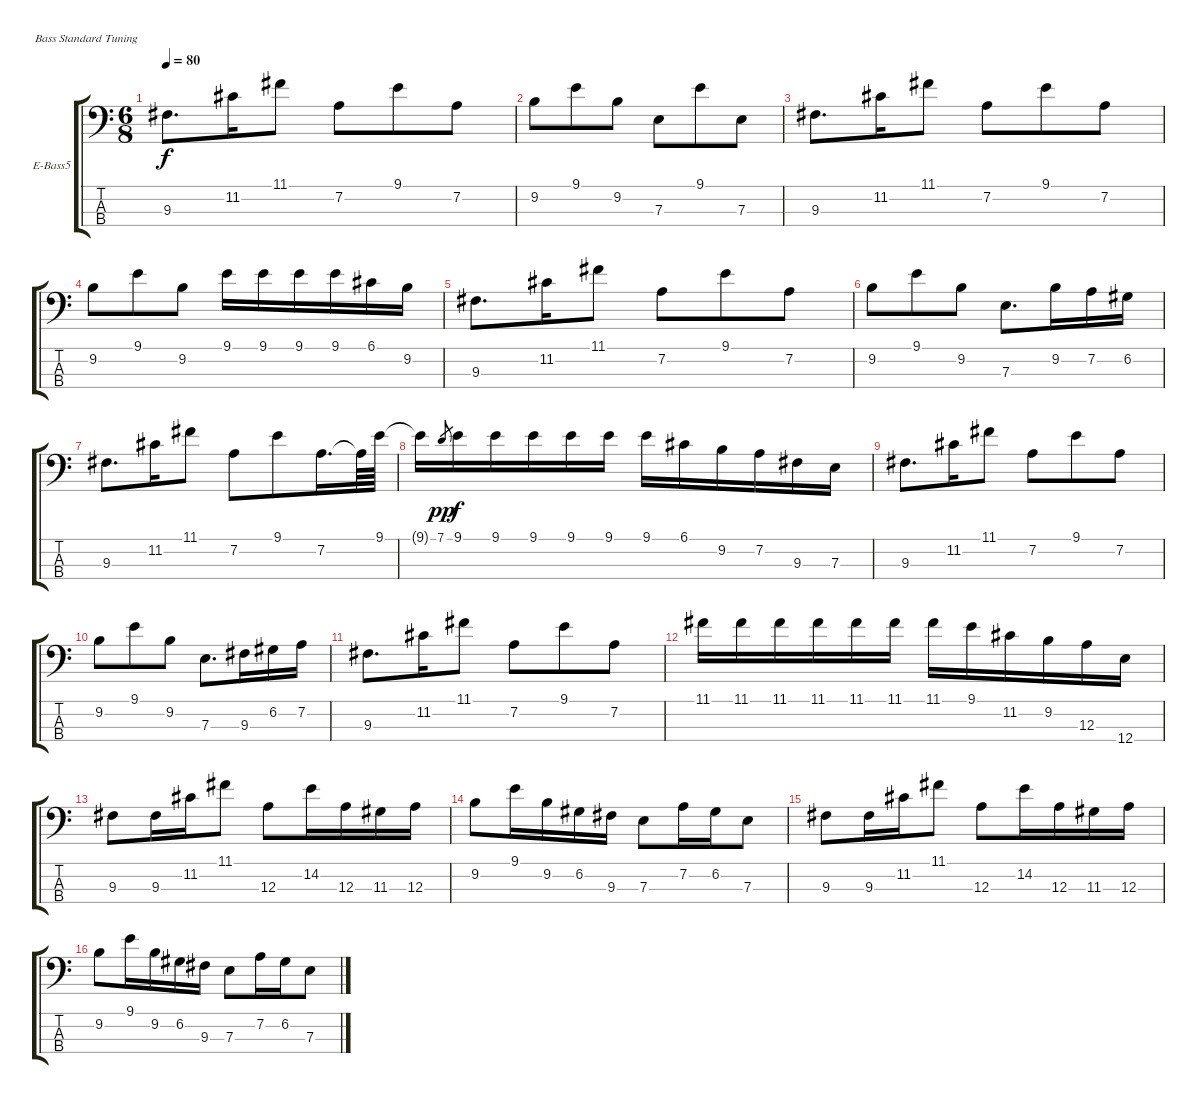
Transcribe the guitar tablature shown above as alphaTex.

\defaultSystemsLayout 4
\bracketExtendMode groupsimilarinstruments
\firstSystemTrackNameOrientation horizontal
\otherSystemsTrackNameOrientation horizontal
\track ("Trujillo" "E-Bass5") {instrument electricbassfinger}
\staff {score tabs}
\tuning (G2 D2 A1 E1)
\ts (6 8)
\tempo 80
\clef f4
\ks c
9.3.8{d dy f} 11.2.16 11.1.8 7.2.8 9.1.8 7.2.8 |
9.2.8 9.1.8 9.2.8 7.3.8 9.1.8 7.3.8 |
9.3.8{d} 11.2.16 11.1.8 7.2.8 9.1.8 7.2.8 |
9.2.8 9.1.8 9.2.8 9.1.16 9.1.16 9.1.16 9.1.16 6.1.16 9.2.16 |
9.3.8{d} 11.2.16 11.1.8 7.2.8 9.1.8 7.2.8 |
9.2.8 9.1.8 9.2.8 7.3.8{d} 9.2.16 7.2.16 6.2.16 |
9.3.8{d} 11.2.16 11.1.8 7.2.8 9.1.8 7.2.16{d} 7.2{t}.64 9.1.64 |
9.1{t}.16 7.1.8{gr dy pp} 9.1.16{dy f} 9.1.16 9.1.16 9.1.16 9.1.16 9.1.16 6.1.16 9.2.16 7.2.16 9.3.16 7.3.16 |
9.3.8{d} 11.2.16 11.1.8 7.2.8 9.1.8 7.2.8 |
9.2.8 9.1.8 9.2.8 7.3.8{d} 9.3.16 6.2.16 7.2.16 |
9.3.8{d} 11.2.16 11.1.8 7.2.8 9.1.8 7.2.8 |
11.1.16 11.1.16 11.1.16 11.1.16 11.1.16 11.1.16 11.1.16 9.1.16 11.2.16 9.2.16 12.3.16 12.4.16 |
9.3.8 9.3.16 11.2.16 11.1.8 12.3.8 14.2.16 12.3.16 11.3.16 12.3.16 |
9.2.8 9.1.16 9.2.16 6.2.16 9.3.16 7.3.8 7.2.16 6.2.16 7.3.8 |
9.3.8 9.3.16 11.2.16 11.1.8 12.3.8 14.2.16 12.3.16 11.3.16 12.3.16 |
9.2.8 9.1.16 9.2.16 6.2.16 9.3.16 7.3.8 7.2.16 6.2.16 7.3.8
